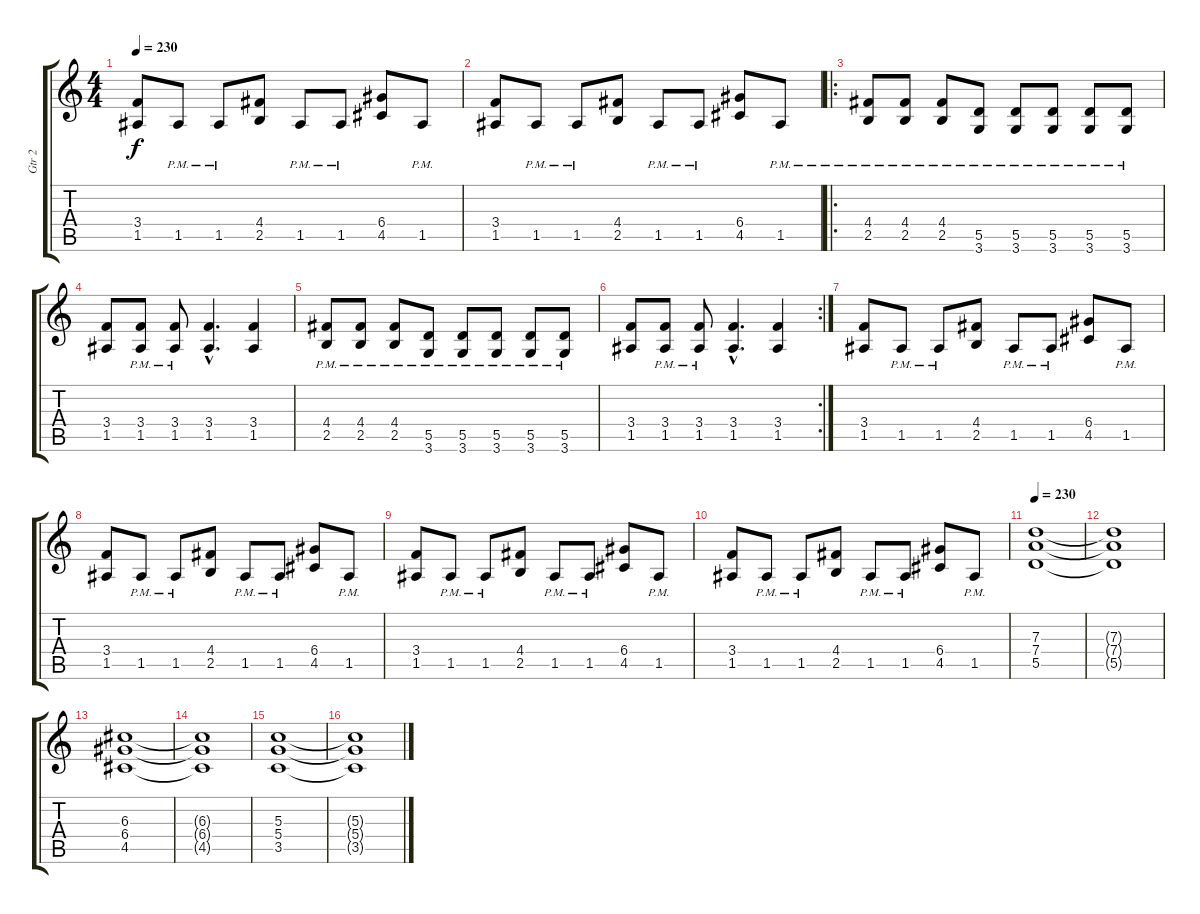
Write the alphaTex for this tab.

\track ("Gtr 2" "Gtr 2") {instrument overdrivenguitar}
\staff {score tabs}
\tuning (E4 B3 G3 D3 A2 E2) {hide}
\ts (4 4)
\tempo 230
\clef g2
\ks c
(3.4 1.5).8{dy f} 1.5{pm}.8 1.5{pm}.8 (4.4 2.5).8 1.5{pm}.8 1.5{pm}.8 (6.4 4.5).8 1.5{pm}.8 |
(3.4 1.5).8 1.5{pm}.8 1.5{pm}.8 (4.4 2.5).8 1.5{pm}.8 1.5{pm}.8 (6.4 4.5).8 1.5{pm}.8 |
\ro
(4.4{pm} 2.5{pm}).8 (4.4{pm} 2.5{pm}).8 (4.4{pm} 2.5{pm}).8 (5.5{pm} 3.6{pm}).8 (5.5{pm} 3.6{pm}).8 (5.5{pm} 3.6{pm}).8 (5.5{pm} 3.6{pm}).8 (5.5{pm} 3.6{pm}).8 |
(3.4 1.5).8 (3.4{pm} 1.5{pm}).8 (3.4{pm} 1.5{pm}).8 (3.4{hac} 1.5{hac}).4{d} (3.4 1.5).4 |
(4.4{pm} 2.5{pm}).8 (4.4{pm} 2.5{pm}).8 (4.4{pm} 2.5{pm}).8 (5.5{pm} 3.6{pm}).8 (5.5{pm} 3.6{pm}).8 (5.5{pm} 3.6{pm}).8 (5.5{pm} 3.6{pm}).8 (5.5{pm} 3.6{pm}).8 |
\rc 2
(3.4 1.5).8 (3.4{pm} 1.5{pm}).8 (3.4{pm} 1.5{pm}).8 (3.4{hac} 1.5{hac}).4{d} (3.4 1.5).4 |
(3.4 1.5).8 1.5{pm}.8 1.5{pm}.8 (4.4 2.5).8 1.5{pm}.8 1.5{pm}.8 (6.4 4.5).8 1.5{pm}.8 |
(3.4 1.5).8 1.5{pm}.8 1.5{pm}.8 (4.4 2.5).8 1.5{pm}.8 1.5{pm}.8 (6.4 4.5).8 1.5{pm}.8 |
(3.4 1.5).8 1.5{pm}.8 1.5{pm}.8 (4.4 2.5).8 1.5{pm}.8 1.5{pm}.8 (6.4 4.5).8 1.5{pm}.8 |
(3.4 1.5).8 1.5{pm}.8 1.5{pm}.8 (4.4 2.5).8 1.5{pm}.8 1.5{pm}.8 (6.4 4.5).8 1.5{pm}.8 |
\tempo 230
(7.3 7.4 5.5).1 |
(7.3{t} 7.4{t} 5.5{t}).1 |
(6.3 6.4 4.5).1 |
(6.3{t} 6.4{t} 4.5{t}).1 |
(5.3 5.4 3.5).1 |
(5.3{t} 5.4{t} 3.5{t}).1
